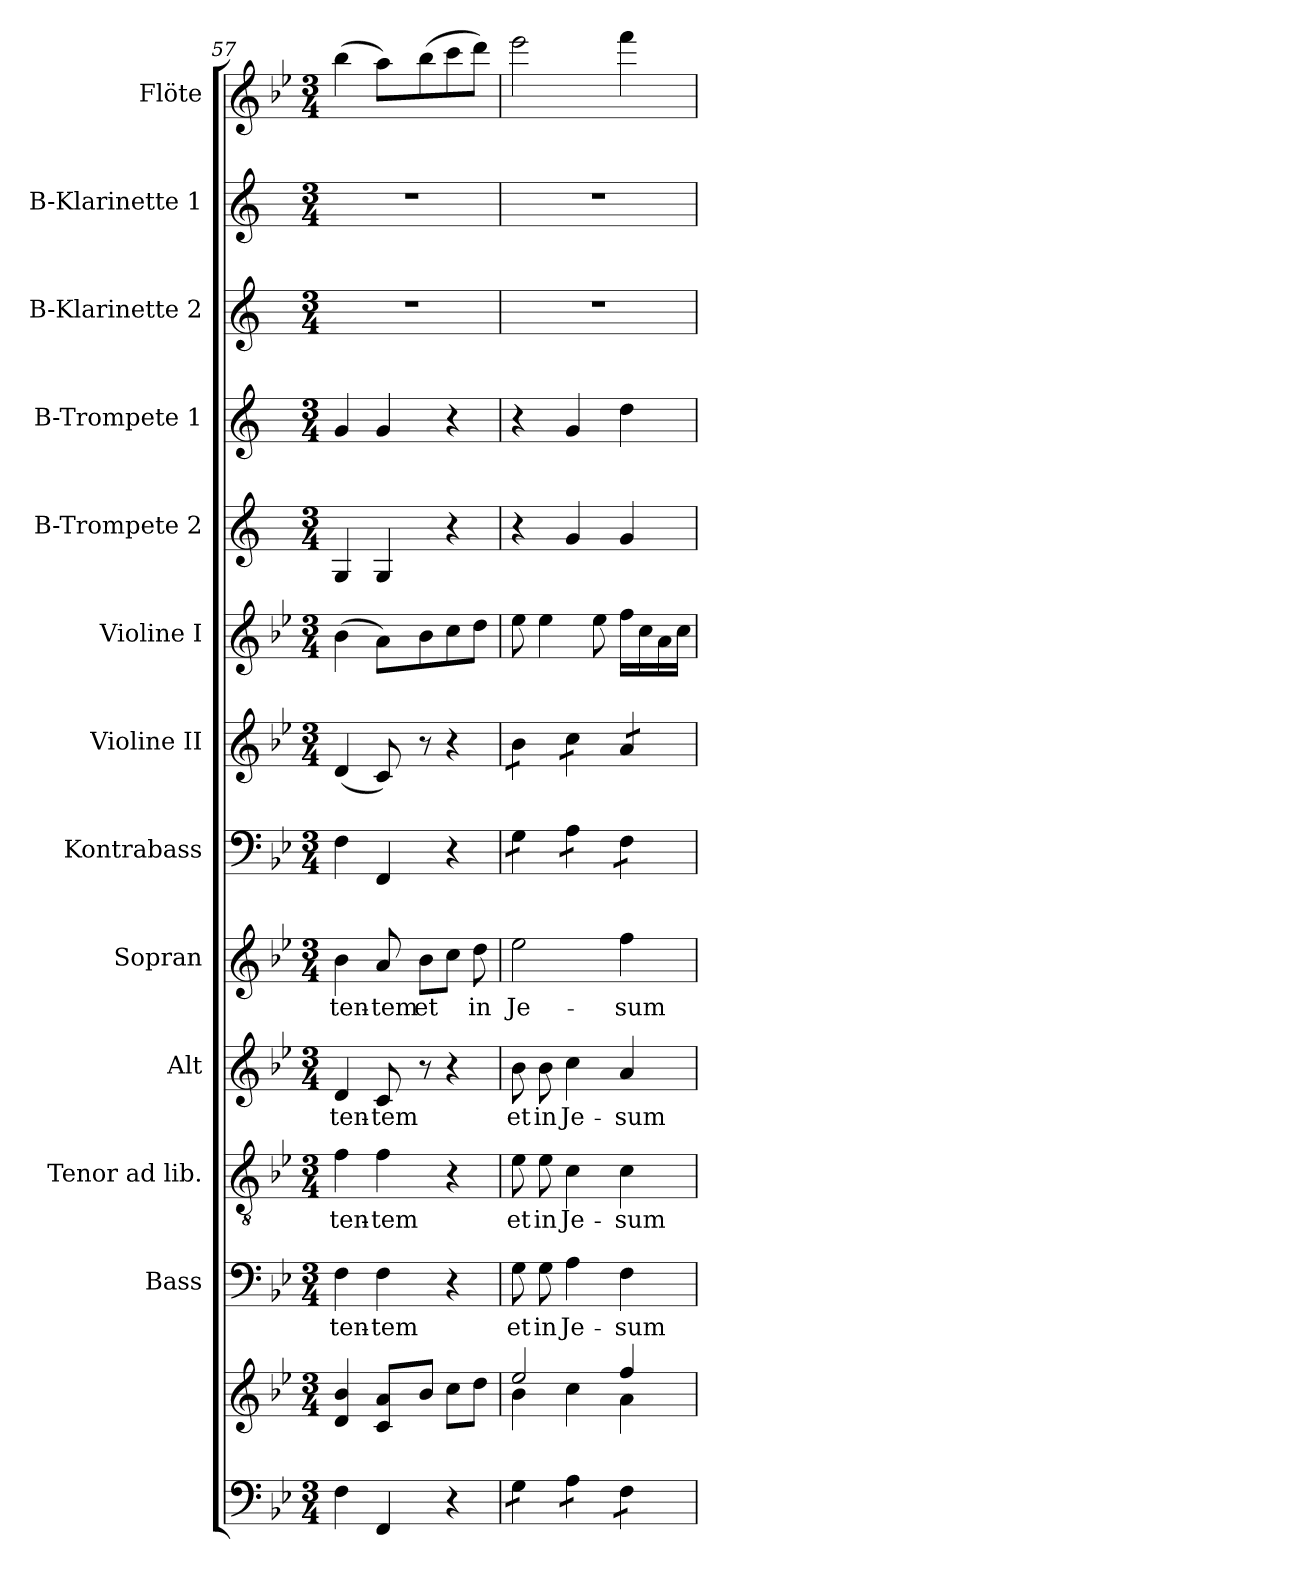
**kern	**kern	**kern	**text	**kern	**text	**kern	**text	**kern	**text	**kern	**kern	**kern	**kern	**kern	**kern	**kern	**kern
*part13	*part13	*part12	*part12	*part11	*part11	*part10	*part10	*part9	*part9	*part8	*part7	*part6	*part5	*part4	*part3	*part2	*part1
*staff14	*staff13	*staff12	*staff12	*staff11	*staff11	*staff10	*staff10	*staff9	*staff9	*staff8	*staff7	*staff6	*staff5	*staff4	*staff3	*staff2	*staff1
*	*	*I"Bass	*	*I"Tenor ad lib.	*	*I"Alt	*	*I"Sopran	*	*I"Kontrabass	*I"Violine II	*I"Violine I	*I"B-Trompete 2	*I"B-Trompete 1	*I"B-Klarinette 2	*I"B-Klarinette 1	*I"Flöte
*	*	*I'B.	*	*I'T.	*	*I'A.	*	*I'S.	*	*I'Kb.	*I'Vl. II	*I'Vl. I	*I'B Trp. 2	*I'B Trp. 1	*I'B Kl. 2	*I'B Kl. 1	*I'Fl.
*clefF4	*clefG2	*clefF4	*	*clefGv2	*	*clefG2	*	*clefG2	*	*clefF4	*clefG2	*clefG2	*clefG2	*clefG2	*clefG2	*clefG2	*clefG2
*	*	*	*	*	*	*	*	*	*	*ITrd7c12	*	*	*ITrd1c2	*ITrd1c2	*ITrd1c2	*ITrd1c2	*
*k[b-e-]	*k[b-e-]	*k[b-e-]	*	*k[b-e-]	*	*k[b-e-]	*	*k[b-e-]	*	*k[b-e-]	*k[b-e-]	*k[b-e-]	*k[b-e-]	*k[b-e-]	*k[b-e-]	*k[b-e-]	*k[b-e-]
*B-:	*B-:	*B-:	*	*B-:	*	*B-:	*	*B-:	*	*B-:	*B-:	*B-:	*B-:	*B-:	*B-:	*B-:	*B-:
*M3/4	*M3/4	*M3/4	*	*M3/4	*	*M3/4	*	*M3/4	*	*M3/4	*M3/4	*M3/4	*M3/4	*M3/4	*M3/4	*M3/4	*M3/4
=57	=57	=57	=57	=57	=57	=57	=57	=57	=57	=57	=57	=57	=57	=57	=57	=57	=57
!	!	!	!LO:LY:b	!	!LO:LY:b	!	!LO:LY:b	!	!LO:LY:b	!	!	!	!	!	!	!	!
4F\	4d/ 4b-/	4F\	-ten-	4f\	-ten-	4d/	-ten-	4b-\	-ten-	4FF\	(<4d/	(>4b-\	4F/	4f/	2.r	2.r	(>4bb-\
!	!	!	!LO:LY:b	!	!LO:LY:b	!	!LO:LY:b	!	!LO:LY:b	!	!	!	!	!	!	!	!
4FF/	8c/ 8a/L	4F\	-tem	4f\	-tem	8c/	-tem	8a/	-tem	4FFF/	8c/)	8a\L)	4F/	4f/	.	.	8aa\L)
!	!	!	!	!	!	!	!	!	!LO:LY:b	!	!	!	!	!	!	!	!
.	8b-/J	.	.	.	.	8r	.	8b-\L	et	.	8r	8b-\	.	.	.	.	(>8bb-\
4r	8cc\L	4r	.	4r	.	4r	.	8cc\J	.	4r	4r	8cc\	4r	4r	.	.	8ccc\
!	!	!	!	!	!	!	!	!	!LO:LY:b	!	!	!	!	!	!	!	!
.	8dd\J	.	.	.	.	.	.	8dd\	in	.	.	8dd\J	.	.	.	.	8ddd\J)
=58	=58	=58	=58	=58	=58	=58	=58	=58	=58	=58	=58	=58	=58	=58	=58	=58	=58
*	*^	*	*	*	*	*	*	*	*	*	*	*	*	*	*	*	*
!	!	!	!	!LO:LY:b	!	!LO:LY:b	!	!LO:LY:b	!	!LO:LY:b	!	!	!	!	!	!	!	!
*tremolo	*	*	*	*	*	*	*	*	*	*	*	*	*	*	*	*	*	*
*	*	*	*	*	*	*	*	*	*	*	*tremolo	*	*	*	*	*	*	*
*	*	*	*	*	*	*	*	*	*	*	*	*tremolo	*	*	*	*	*	*
8G\L	2ee-/	4b-\	8G\	et	8e-\	et	8b-\	et	2ee-\	Je-	8GG\L	8b-\L	8ee-\	4r	4r	2.r	2.r	2eee-\
!	!	!	!	!LO:LY:b	!	!LO:LY:b	!	!LO:LY:b	!	!	!	!	!	!	!	!	!	!
8G\J	.	.	8G\	in	8e-\	in	8b-\	in	.	.	8GG\J	8b-\J	4ee-\	.	.	.	.	.
!	!	!	!	!LO:LY:b	!	!LO:LY:b	!	!LO:LY:b	!	!	!	!	!	!	!	!	!	!
8A\L	.	4cc\	4A\	Je-	4c\	Je-	4cc\	Je-	.	.	8AA\L	8cc\L	.	4f/	4f/	.	.	.
8A\J	.	.	.	.	.	.	.	.	.	.	8AA\J	8cc\J	8ee-\	.	.	.	.	.
!	!	!	!	!LO:LY:b	!	!LO:LY:b	!	!LO:LY:b	!	!LO:LY:b	!	!	!	!	!	!	!	!
8F\L	4ff/	4a\	4F\	-sum	4c\	-sum	4a/	-sum	4ff\	-sum	8FF\L	8a/L	16ff\LL	4f/	4cc\	.	.	4fff\
.	.	.	.	.	.	.	.	.	.	.	.	.	16cc\	.	.	.	.	.
8F\J	.	.	.	.	.	.	.	.	.	.	8FF\J	8a/J	16a\	.	.	.	.	.
*	*	*	*	*	*	*	*	*	*	*	*	*Xtremolo	*	*	*	*	*	*
*	*	*	*	*	*	*	*	*	*	*	*Xtremolo	*	*	*	*	*	*	*
*Xtremolo	*	*	*	*	*	*	*	*	*	*	*	*	*	*	*	*	*	*
.	.	.	.	.	.	.	.	.	.	.	.	.	16cc\JJ	.	.	.	.	.
*	*v	*v	*	*	*	*	*	*	*	*	*	*	*	*	*	*	*	*
=	=	=	=	=	=	=	=	=	=	=	=	=	=	=	=	=	=
*-	*-	*-	*-	*-	*-	*-	*-	*-	*-	*-	*-	*-	*-	*-	*-	*-	*-
